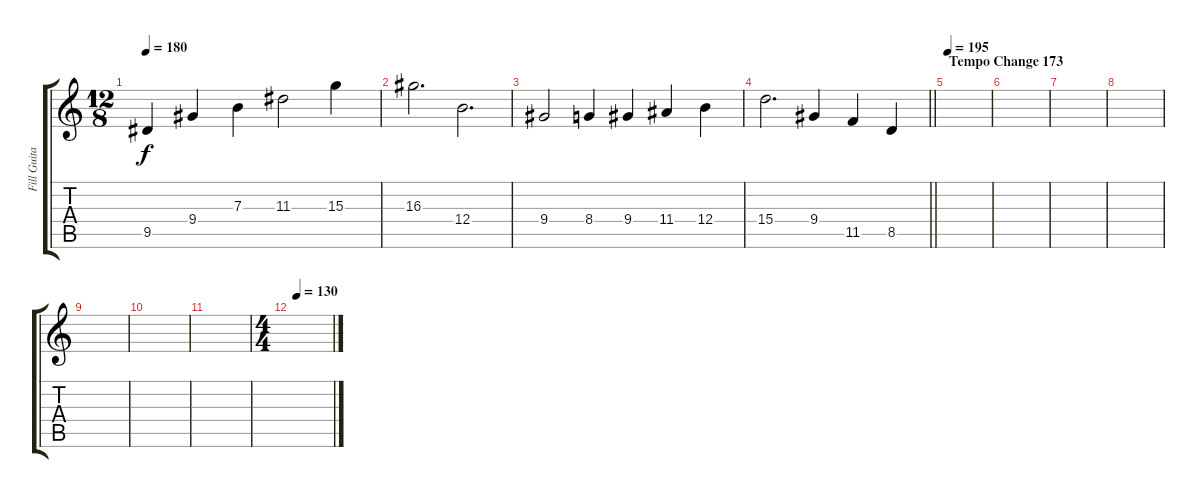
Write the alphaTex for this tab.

\track ("Fill Guitar" "Fill Guita") {instrument overdrivenguitar}
\staff {score tabs}
\tuning (Db4 Ab3 E3 B2 Gb2 Db2) {hide}
\ts (12 8)
\tempo 180
\clef g2
\ks c
9.5.4{dy f} 9.4.4 7.3.4 11.3.2 15.3.4 |
16.3.2{d} 12.4.2{d} |
9.4.2 8.4.4 9.4.4 11.4.4 12.4.4 |
\barLineRight lightlight
15.4.2{d} 9.4.4 11.5.4 8.5.4 |
\section ("" "Tempo Change 173")
\tempo 173
\tempo 195
|
|
|
|
|
|
|
\ts (4 4)
\tempo (130 0.125)
